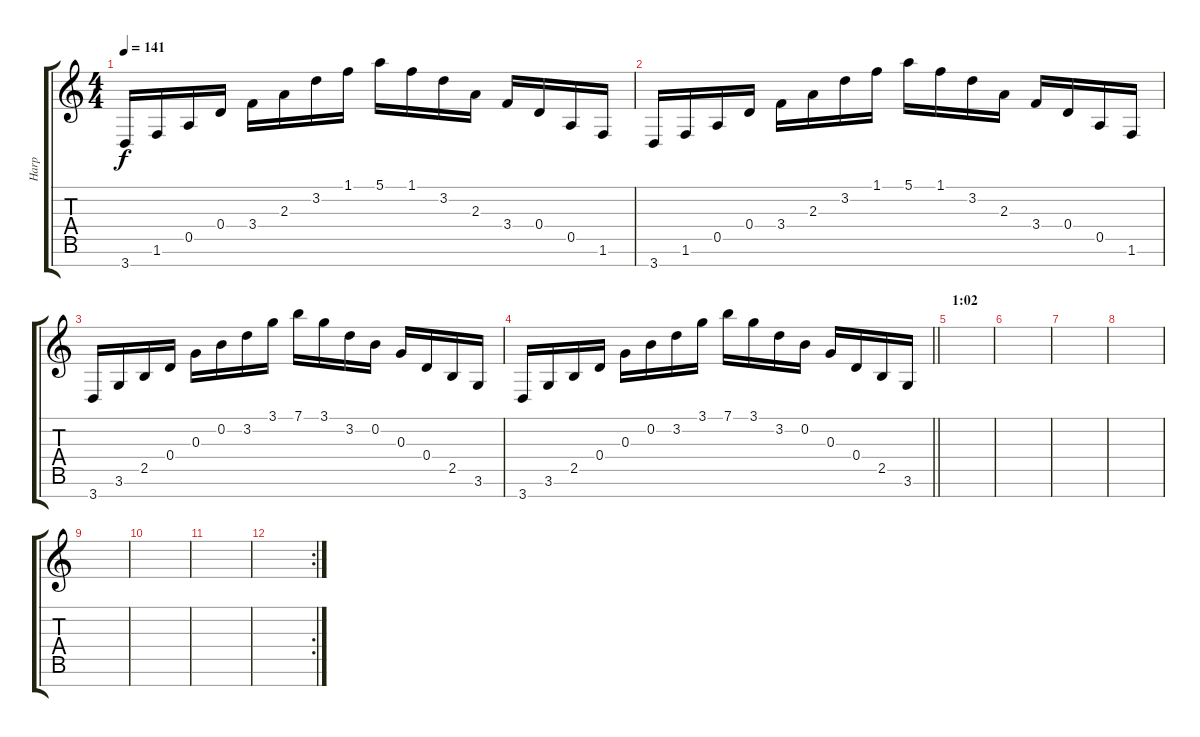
\track ("Harp" "Harp") {instrument orchestralharp}
\staff {score tabs}
\tuning (E5 B4 G4 D4 A3 E3 B2) {hide}
\ts (4 4)
\tempo 141
\clef g2
\ks c
3.7.16{dy f} 1.6.16 0.5.16 0.4.16 3.4.16 2.3.16 3.2.16 1.1.16 5.1.16 1.1.16 3.2.16 2.3.16 3.4.16 0.4.16 0.5.16 1.6.16 |
3.7.16 1.6.16 0.5.16 0.4.16 3.4.16 2.3.16 3.2.16 1.1.16 5.1.16 1.1.16 3.2.16 2.3.16 3.4.16 0.4.16 0.5.16 1.6.16 |
3.7.16 3.6.16 2.5.16 0.4.16 0.3.16 0.2.16 3.2.16 3.1.16 7.1.16 3.1.16 3.2.16 0.2.16 0.3.16 0.4.16 2.5.16 3.6.16 |
\barLineRight lightlight
3.7.16 3.6.16 2.5.16 0.4.16 0.3.16 0.2.16 3.2.16 3.1.16 7.1.16 3.1.16 3.2.16 0.2.16 0.3.16 0.4.16 2.5.16 3.6.16 |
\section ("" "1:02")
|
|
|
|
|
|
|
\rc 2
